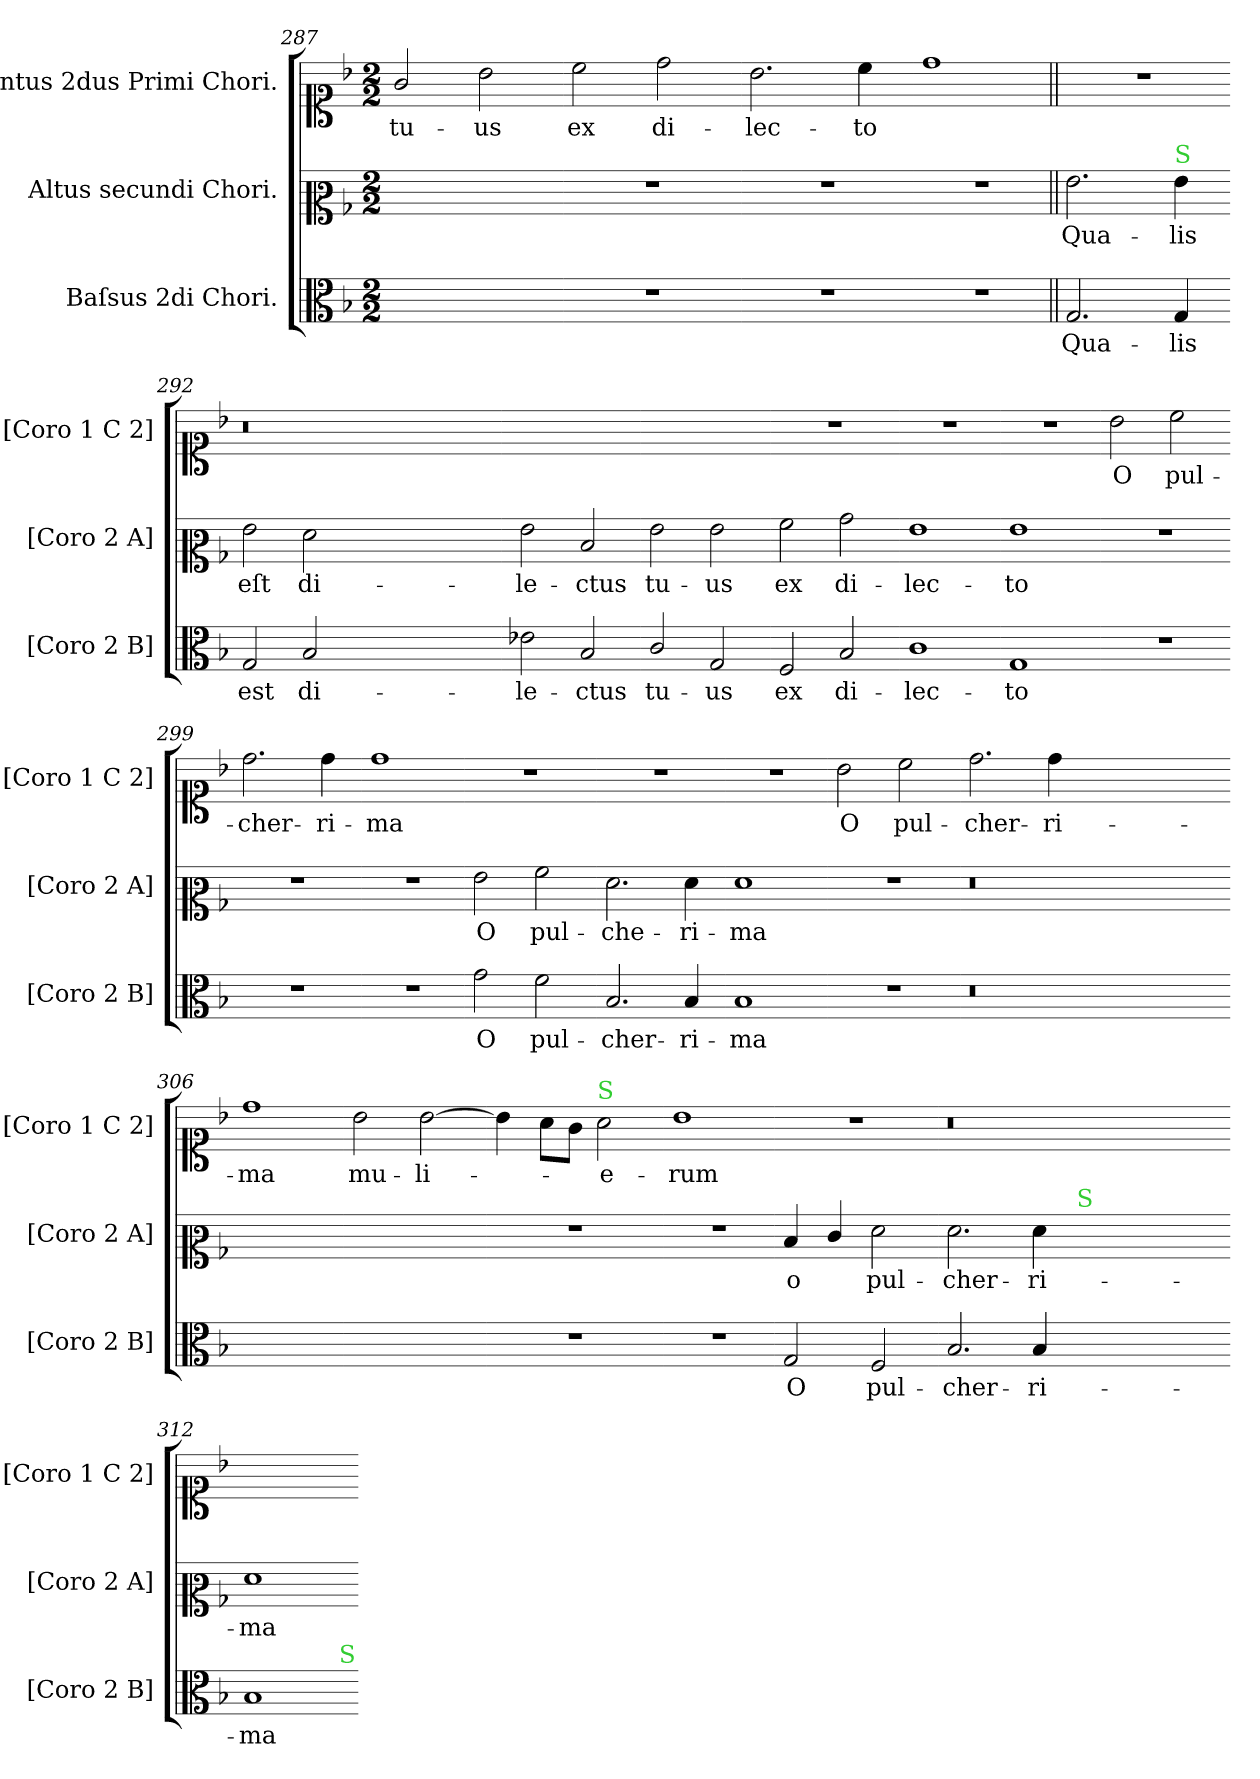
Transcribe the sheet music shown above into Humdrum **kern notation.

**kern	**text	**kern	**text	**kern	**text
*part3	*part3	*part2	*part2	*part1	*part1
*staff3	*staff3	*staff2	*staff2	*staff1	*staff1
*I"Baſsus 2di Chori.	*	*I"Altus secundi Chori.	*	*I"Cantus 2dus Primi Chori.	*
*I'[Coro 2 B]	*	*I'[Coro 2 A]	*	*I'[Coro 1 C 2]	*
*clefC3	*	*clefC2	*	*clefC1	*
*k[b-]	*	*k[b-]	*	*k[b-]	*
*F:	*	*F:	*	*F:	*
*M2/2	*	*M2/2	*	*M2/2	*
=287	=287	=287	=287	=287	=287
1ryy	.	1ryy	.	2g/	tu-
.	.	.	.	2b-\	-us
=288-	=288-	=288-	=288-	=288-	=288-
1r	.	1r	.	2cc\	ex
.	.	.	.	2dd\	di-
=289-	=289-	=289-	=289-	=289-	=289-
1r	.	1r	.	2.b-\	-lec-
.	.	.	.	4cc\	-to
=290-	=290-	=290-	=290-	=290-	=290-
1r	.	1r	.	1dd	.
=291||	=291||	=291||	=291||	=291||	=291||
2.G/	Qua-	2.g\	Qua-	1r	.
!	!	!LO:TX:a:color=limegreen:t=S	!	!	!
4G/	-lis	4g\	-lis	.	.
=292-	=292-	=292-	=292-	=292-	=292-
2G/	est	2g\	-eſt	0.r	.
2B-/	di-	2f\	di-	.	.
0ryy	.	0ryy	.	.	.
=293-	=293-	=293-	=293-	=293-	=293-
2e-X\	-le-	2g\	-le-	1ryy	.
2B-/	-ctus	2d/	-ctus	.	.
=294-	=294-	=294-	=294-	=294-	=294-
2c/	tu-	2g\	tu-	1ryy	.
2G/	-us	2g\	-us	.	.
=295-	=295-	=295-	=295-	=295-	=295-
2F/	ex	2a\	ex	1r	.
2B-/	di-	2b-\	di-	.	.
=296-	=296-	=296-	=296-	=296-	=296-
1c	-lec-	1g	-lec-	1r	.
=297-	=297-	=297-	=297-	=297-	=297-
1G	-to	1g	-to	1r	.
=298-	=298-	=298-	=298-	=298-	=298-
1r	.	1r	.	2b-\	O
.	.	.	.	2cc\	pul-
=299-	=299-	=299-	=299-	=299-	=299-
1r	.	1r	.	2.dd\	-cher-
.	.	.	.	4dd\	-ri-
=300-	=300-	=300-	=300-	=300-	=300-
1r	.	1r	.	1dd	-ma
=301-	=301-	=301-	=301-	=301-	=301-
2g\	O	2g\	O	1r	.
2f\	pul-	2a\	pul-	.	.
=302-	=302-	=302-	=302-	=302-	=302-
2.B-/	-cher-	2.f\	-che-	1r	.
4B-/	-ri-	4f\	-ri-	.	.
=303-	=303-	=303-	=303-	=303-	=303-
1B-	-ma	1f	-ma	1r	.
=304-	=304-	=304-	=304-	=304-	=304-
1r	.	1r	.	2b-\	O
.	.	.	.	2cc\	pul-
=305-	=305-	=305-	=305-	=305-	=305-
0.r	.	0.r	.	2.dd\	-cher-
.	.	.	.	4dd\	-ri-
.	.	.	.	0ryy	.
=306-	=306-	=306-	=306-	=306-	=306-
1ryy	.	1ryy	.	1dd	-ma
=307-	=307-	=307-	=307-	=307-	=307-
1ryy	.	1ryy	.	2b-\	mu-
.	.	.	.	[2b-\	-li-
=308-	=308-	=308-	=308-	=308-	=308-
1r	.	1r	.	4b-\]	.
.	.	.	.	8a\L	.
.	.	.	.	8g\J	.
!	!	!	!	!LO:TX:a:color=limegreen:t=S	!
.	.	.	.	2a\	-e-
=309-	=309-	=309-	=309-	=309-	=309-
1r	.	1r	.	1b-	-rum
=310-	=310-	=310-	=310-	=310-	=310-
2G/	O	4d/	o	1r	.
.	.	4e/	.	.	.
2F/	pul-	2f\	pul-	.	.
=311-	=311-	=311-	=311-	=311-	=311-
2.B-/	-cher-	2.f\	-cher-	0.r	.
4B-/	-ri-	4f\	-ri-	.	.
!	!	!LO:TX:a:color=limegreen:t=S	!	!	!
0ryy	.	0ryy	.	.	.
=312-	=312-	=312-	=312-	=312-	=312-
1B-	-ma	1f	-ma	1ryy	.
!LO:TX:a:color=limegreen:t=S	!	!	!	!	!
=-	=-	=-	=-	=-	=-
*-	*-	*-	*-	*-	*-
